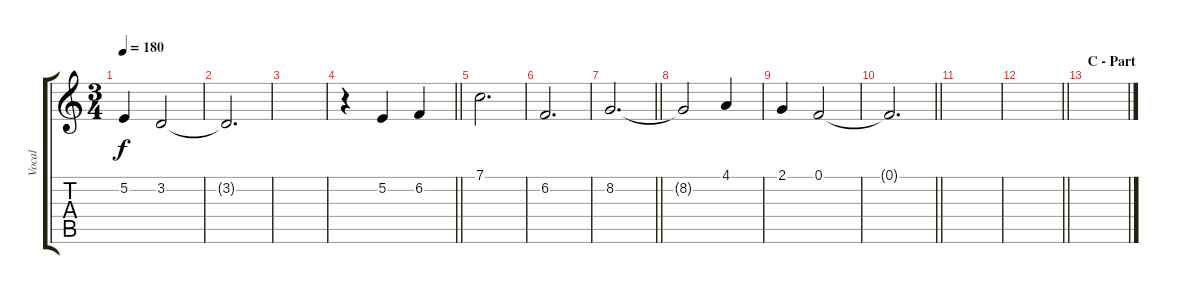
\track ("Vocal " "Vocal ") {instrument violin}
\staff {score tabs}
\tuning (F4 B3 G3 D3 A2 E2) {hide}
\ts (3 4)
\tempo 180
\clef g2
\ks c
5.2.4{dy f} 3.2.2 |
3.2{t}.2{d} |
|
\barLineRight lightlight
r.4 5.2.4 6.2.4 |
7.1.2{d} |
6.2.2{d} |
\barLineRight lightlight
8.2.2{d} |
8.2{t}.2 4.1.4 |
2.1.4 0.1.2 |
\barLineRight lightlight
0.1{t}.2{d} |
|
\barLineRight lightlight
|
\section ("" "C - Part")
